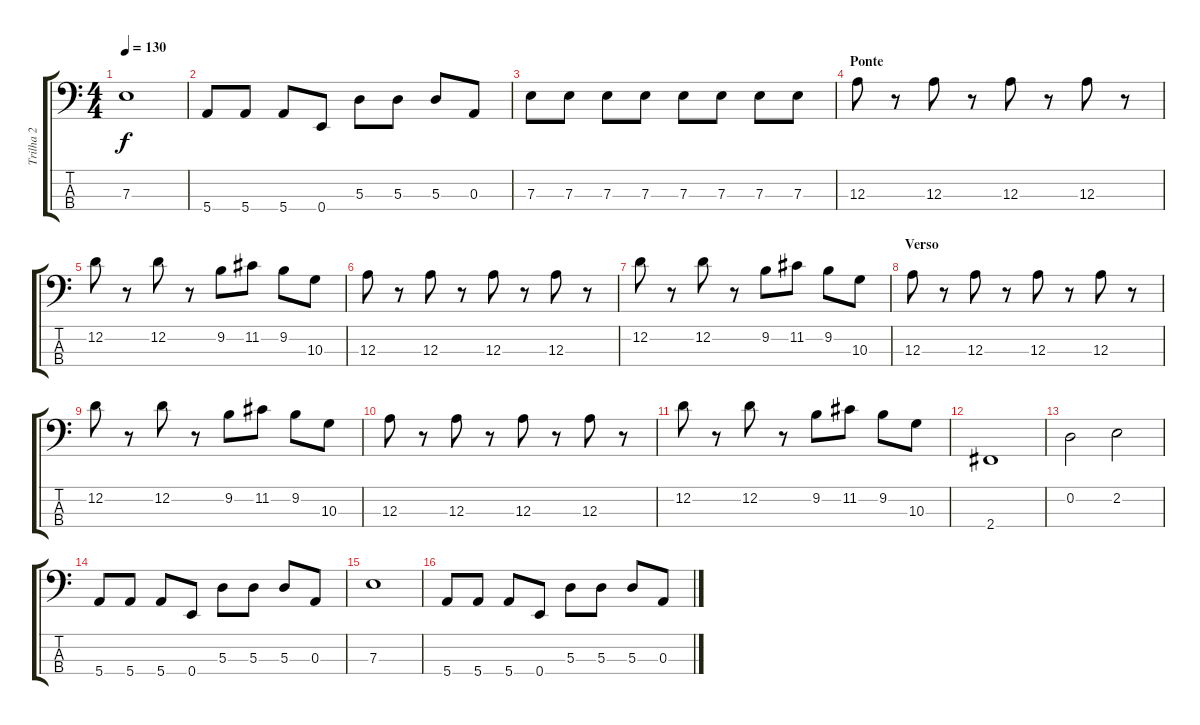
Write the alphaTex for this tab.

\track ("Trilha 2" "Trilha 2") {instrument electricbasspick}
\staff {score tabs}
\tuning (G2 D2 A1 E1) {hide}
\ts (4 4)
\tempo 130
\clef f4
\ks c
7.3.1{dy f} |
5.4.8 5.4.8 5.4.8 0.4.8 5.3.8 5.3.8 5.3.8 0.3.8 |
7.3.8 7.3.8 7.3.8 7.3.8 7.3.8 7.3.8 7.3.8 7.3.8 |
\section ("" "Ponte")
12.3.8 r.8 12.3.8 r.8 12.3.8 r.8 12.3.8 r.8 |
12.2.8 r.8 12.2.8 r.8 9.2.8 11.2.8 9.2.8 10.3.8 |
12.3.8 r.8 12.3.8 r.8 12.3.8 r.8 12.3.8 r.8 |
12.2.8 r.8 12.2.8 r.8 9.2.8 11.2.8 9.2.8 10.3.8 |
\section ("" "Verso")
12.3.8 r.8 12.3.8 r.8 12.3.8 r.8 12.3.8 r.8 |
12.2.8 r.8 12.2.8 r.8 9.2.8 11.2.8 9.2.8 10.3.8 |
12.3.8 r.8 12.3.8 r.8 12.3.8 r.8 12.3.8 r.8 |
12.2.8 r.8 12.2.8 r.8 9.2.8 11.2.8 9.2.8 10.3.8 |
2.4.1 |
0.2.2 2.2.2 |
5.4.8 5.4.8 5.4.8 0.4.8 5.3.8 5.3.8 5.3.8 0.3.8 |
7.3.1 |
5.4.8 5.4.8 5.4.8 0.4.8 5.3.8 5.3.8 5.3.8 0.3.8
